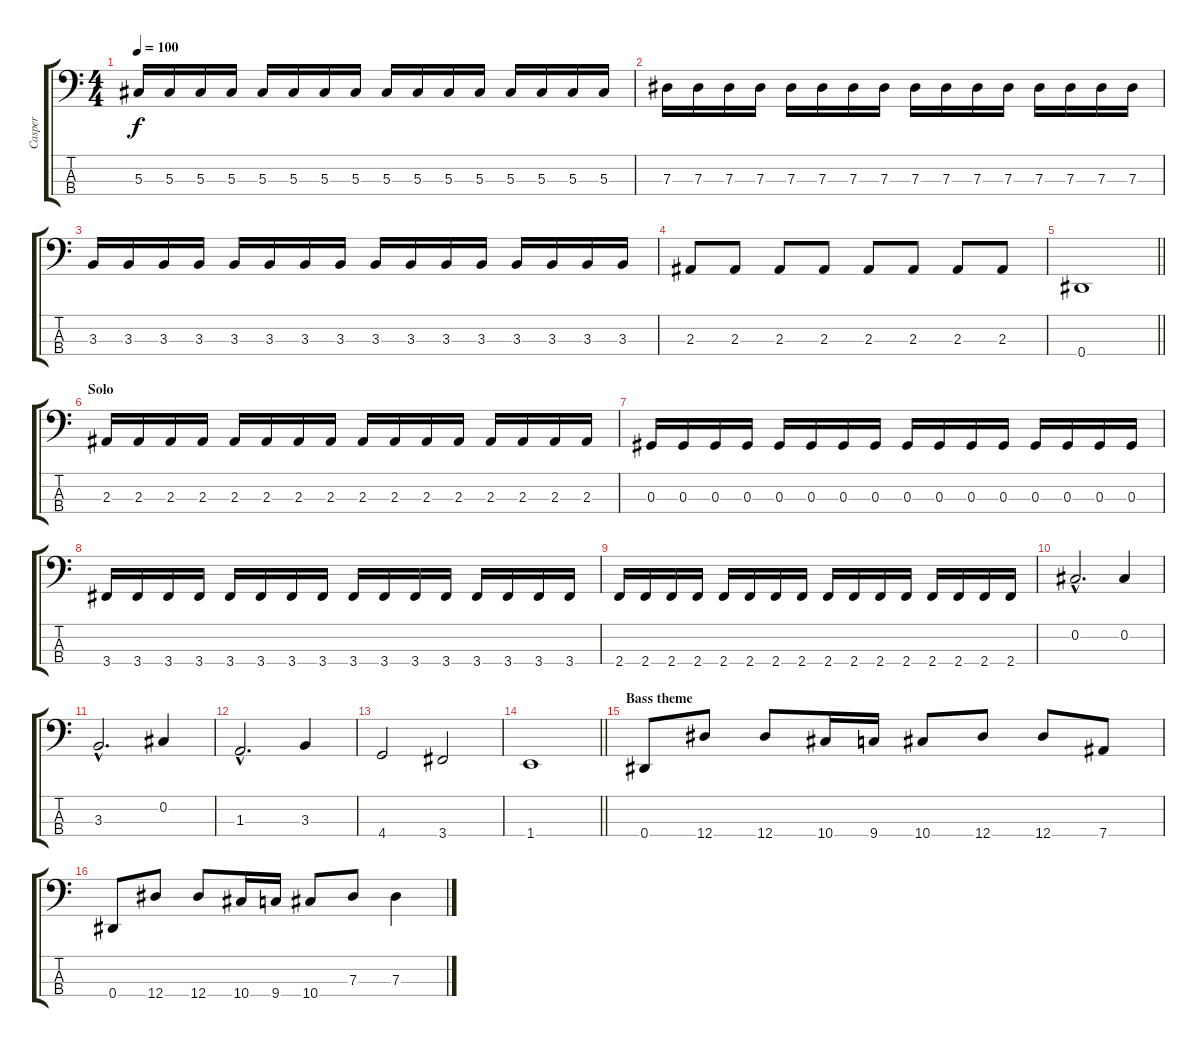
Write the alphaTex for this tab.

\track ("Casper" "Casper") {instrument electricbasspick}
\staff {score tabs}
\tuning (Gb2 Db2 Ab1 Eb1) {hide}
\ts (4 4)
\tempo 100
\clef f4
\ks c
5.3.16{dy f} 5.3.16 5.3.16 5.3.16 5.3.16 5.3.16 5.3.16 5.3.16 5.3.16 5.3.16 5.3.16 5.3.16 5.3.16 5.3.16 5.3.16 5.3.16 |
7.3.16 7.3.16 7.3.16 7.3.16 7.3.16 7.3.16 7.3.16 7.3.16 7.3.16 7.3.16 7.3.16 7.3.16 7.3.16 7.3.16 7.3.16 7.3.16 |
3.3.16 3.3.16 3.3.16 3.3.16 3.3.16 3.3.16 3.3.16 3.3.16 3.3.16 3.3.16 3.3.16 3.3.16 3.3.16 3.3.16 3.3.16 3.3.16 |
2.3.8 2.3.8 2.3.8 2.3.8 2.3.8 2.3.8 2.3.8 2.3.8 |
\barLineRight lightlight
0.4.1 |
\section ("" "Solo")
2.3.16 2.3.16 2.3.16 2.3.16 2.3.16 2.3.16 2.3.16 2.3.16 2.3.16 2.3.16 2.3.16 2.3.16 2.3.16 2.3.16 2.3.16 2.3.16 |
0.3.16 0.3.16 0.3.16 0.3.16 0.3.16 0.3.16 0.3.16 0.3.16 0.3.16 0.3.16 0.3.16 0.3.16 0.3.16 0.3.16 0.3.16 0.3.16 |
3.4.16 3.4.16 3.4.16 3.4.16 3.4.16 3.4.16 3.4.16 3.4.16 3.4.16 3.4.16 3.4.16 3.4.16 3.4.16 3.4.16 3.4.16 3.4.16 |
2.4.16 2.4.16 2.4.16 2.4.16 2.4.16 2.4.16 2.4.16 2.4.16 2.4.16 2.4.16 2.4.16 2.4.16 2.4.16 2.4.16 2.4.16 2.4.16 |
0.2{hac}.2{d} 0.2.4 |
3.3{hac}.2{d} 0.2.4 |
1.3{hac}.2{d} 3.3.4 |
4.4.2 3.4.2 |
\barLineRight lightlight
1.4.1 |
\section ("" "Bass theme")
0.4.8 12.4.8 12.4.8 10.4.16 9.4.16 10.4.8 12.4.8 12.4.8 7.4.8 |
0.4.8 12.4.8 12.4.8 10.4.16 9.4.16 10.4.8 7.3.8 7.3.4
